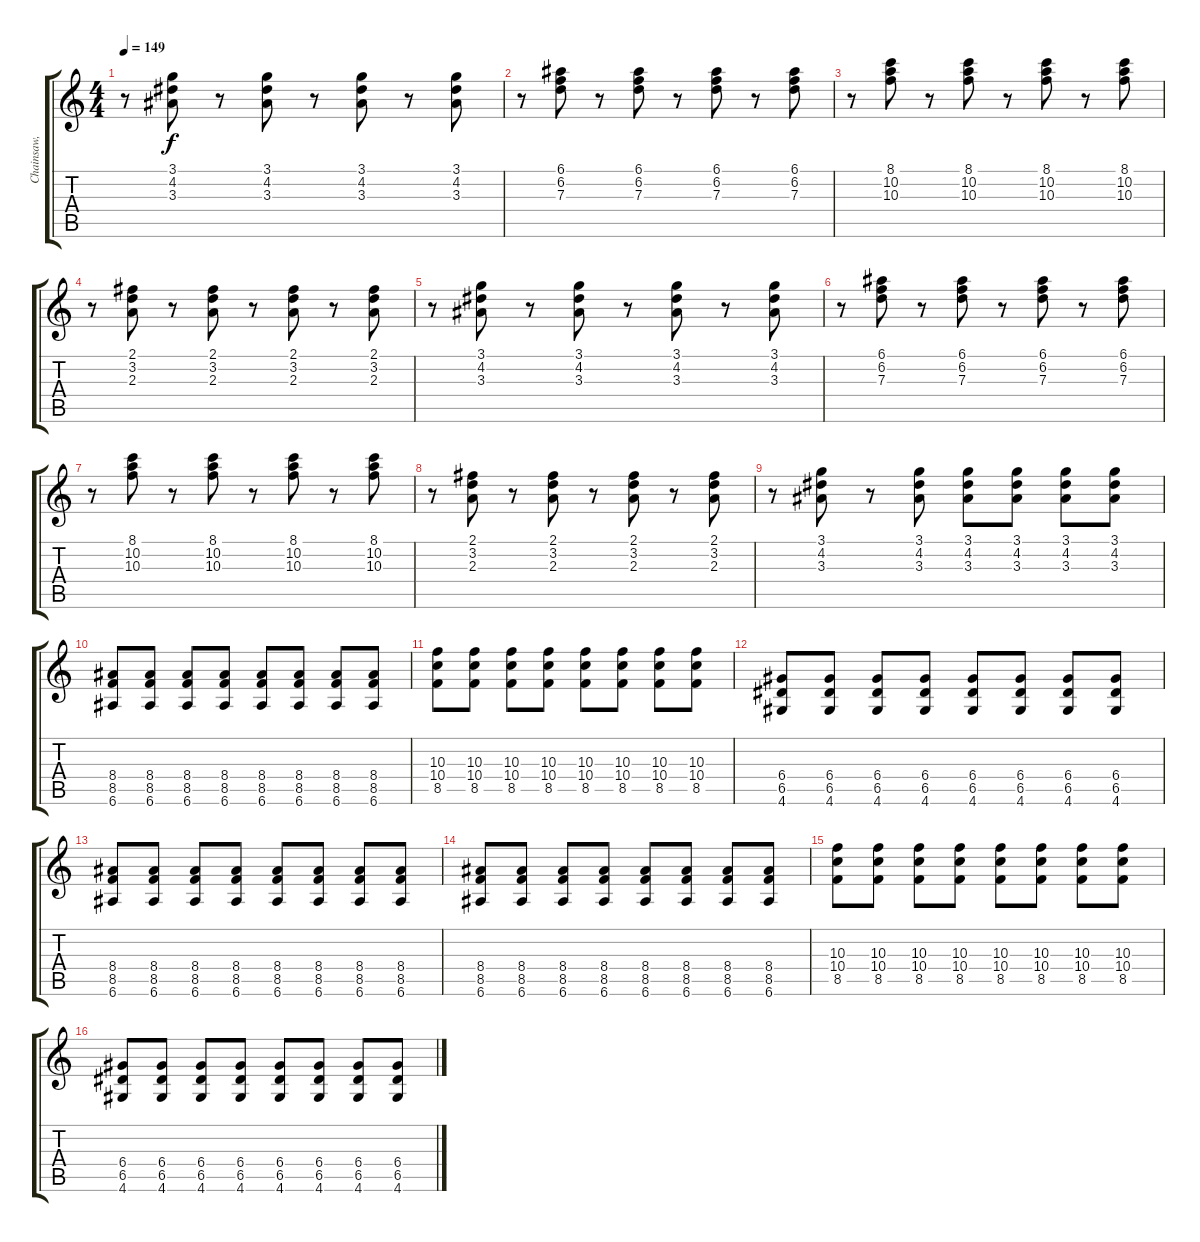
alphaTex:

\track ("Chainsaw, The Prince of Karate" "Chainsaw, ") {instrument overdrivenguitar}
\staff {score tabs}
\tuning (E4 B3 G3 D3 A2 E2) {hide}
\ts (4 4)
\tempo 149
\clef g2
\ks c
r.8{dy f} (3.1 4.2 3.3).8 r.8 (3.1 4.2 3.3).8 r.8 (3.1 4.2 3.3).8 r.8 (3.1 4.2 3.3).8 |
r.8 (6.1 6.2 7.3).8 r.8 (6.1 6.2 7.3).8 r.8 (6.1 6.2 7.3).8 r.8 (6.1 6.2 7.3).8 |
r.8 (8.1 10.2 10.3).8 r.8 (8.1 10.2 10.3).8 r.8 (8.1 10.2 10.3).8 r.8 (8.1 10.2 10.3).8 |
r.8 (2.1 3.2 2.3).8 r.8 (2.1 3.2 2.3).8 r.8 (2.1 3.2 2.3).8 r.8 (2.1 3.2 2.3).8 |
r.8 (3.1 4.2 3.3).8 r.8 (3.1 4.2 3.3).8 r.8 (3.1 4.2 3.3).8 r.8 (3.1 4.2 3.3).8 |
r.8 (6.1 6.2 7.3).8 r.8 (6.1 6.2 7.3).8 r.8 (6.1 6.2 7.3).8 r.8 (6.1 6.2 7.3).8 |
r.8 (8.1 10.2 10.3).8 r.8 (8.1 10.2 10.3).8 r.8 (8.1 10.2 10.3).8 r.8 (8.1 10.2 10.3).8 |
r.8 (2.1 3.2 2.3).8 r.8 (2.1 3.2 2.3).8 r.8 (2.1 3.2 2.3).8 r.8 (2.1 3.2 2.3).8 |
r.8{instrument distortionguitar} (3.1 4.2 3.3).8 r.8 (3.1 4.2 3.3).8 (3.1 4.2 3.3).8 (3.1 4.2 3.3).8 (3.1 4.2 3.3).8 (3.1 4.2 3.3).8 |
(8.4 8.5 6.6).8 (8.4 8.5 6.6).8 (8.4 8.5 6.6).8 (8.4 8.5 6.6).8 (8.4 8.5 6.6).8 (8.4 8.5 6.6).8 (8.4 8.5 6.6).8 (8.4 8.5 6.6).8 |
(10.3 10.4 8.5).8 (10.3 10.4 8.5).8 (10.3 10.4 8.5).8 (10.3 10.4 8.5).8 (10.3 10.4 8.5).8 (10.3 10.4 8.5).8 (10.3 10.4 8.5).8 (10.3 10.4 8.5).8 |
(6.4 6.5 4.6).8 (6.4 6.5 4.6).8 (6.4 6.5 4.6).8 (6.4 6.5 4.6).8 (6.4 6.5 4.6).8 (6.4 6.5 4.6).8 (6.4 6.5 4.6).8 (6.4 6.5 4.6).8 |
(8.4 8.5 6.6).8 (8.4 8.5 6.6).8 (8.4 8.5 6.6).8 (8.4 8.5 6.6).8 (8.4 8.5 6.6).8 (8.4 8.5 6.6).8 (8.4 8.5 6.6).8 (8.4 8.5 6.6).8 |
(8.4 8.5 6.6).8 (8.4 8.5 6.6).8 (8.4 8.5 6.6).8 (8.4 8.5 6.6).8 (8.4 8.5 6.6).8 (8.4 8.5 6.6).8 (8.4 8.5 6.6).8 (8.4 8.5 6.6).8 |
(10.3 10.4 8.5).8 (10.3 10.4 8.5).8 (10.3 10.4 8.5).8 (10.3 10.4 8.5).8 (10.3 10.4 8.5).8 (10.3 10.4 8.5).8 (10.3 10.4 8.5).8 (10.3 10.4 8.5).8 |
(6.4 6.5 4.6).8 (6.4 6.5 4.6).8 (6.4 6.5 4.6).8 (6.4 6.5 4.6).8 (6.4 6.5 4.6).8 (6.4 6.5 4.6).8 (6.4 6.5 4.6).8 (6.4 6.5 4.6).8
